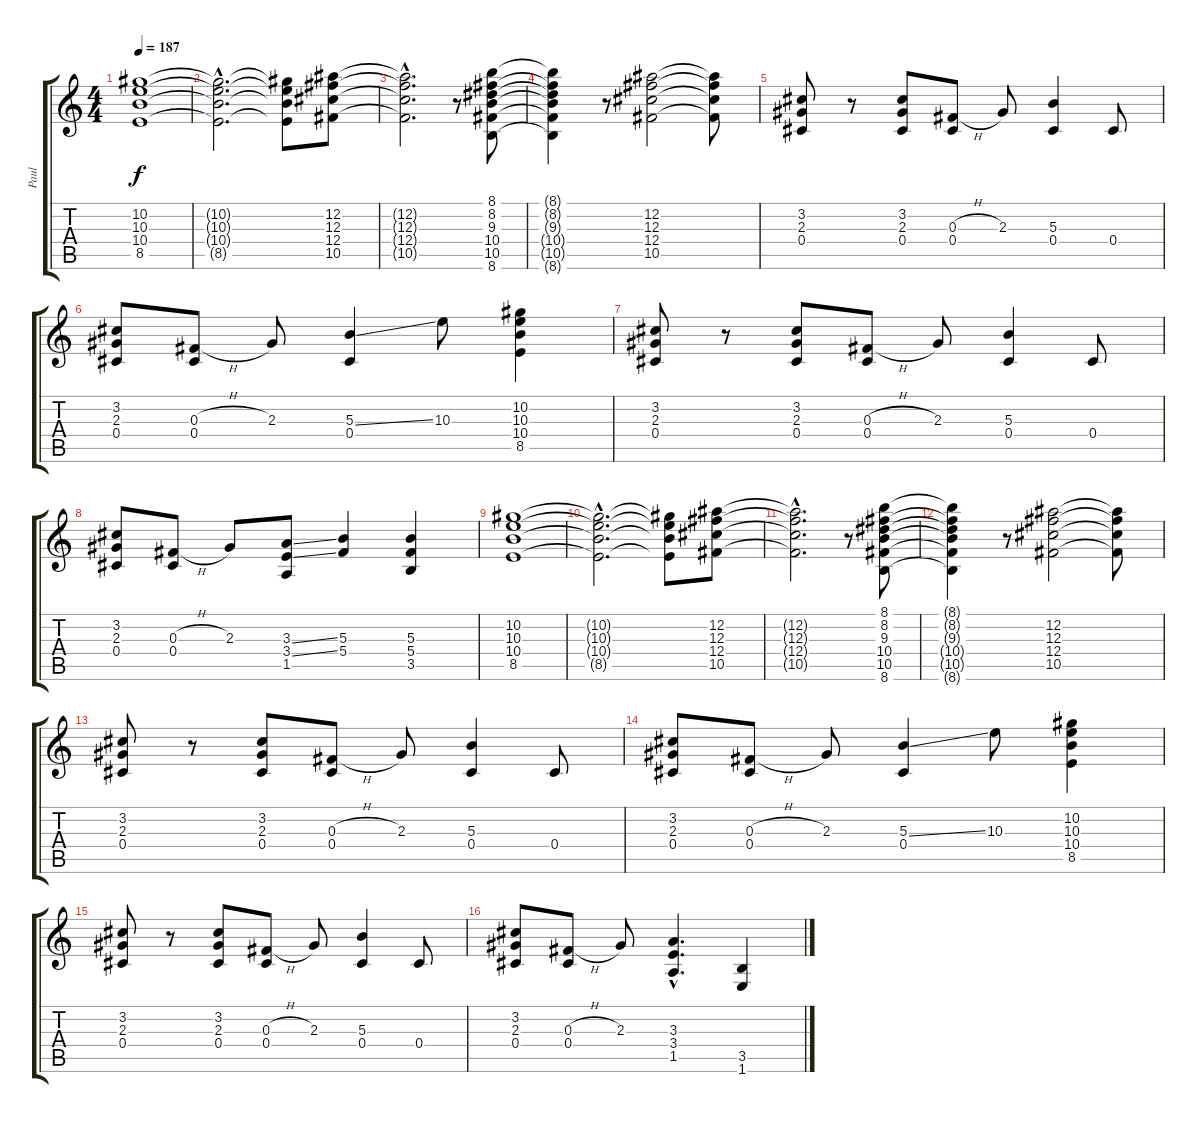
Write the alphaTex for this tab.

\track ("Paul" "Paul") {instrument overdrivenguitar}
\staff {score tabs}
\tuning (Eb4 Bb3 Gb3 Db3 Ab2 Eb2) {hide}
\ts (4 4)
\tempo 187
\clef g2
\ks c
(10.2 10.3 10.4 8.5).1{dy f} |
(10.2{hac t} 10.3{hac t} 10.4{hac t} 8.5{hac t}).2{d} (10.2{t} 10.3{t} 10.4{t} 8.5{t}).8 (12.2 12.3 12.4 10.5).8 |
(12.2{hac t} 12.3{hac t} 12.4{hac t} 10.5{hac t}).2{d} r.8 (8.1 8.2 9.3 10.4 10.5 8.6).8 |
(8.1{t} 8.2{t} 9.3{t} 10.4{t} 10.5{t} 8.6{t}).4 r.8 (12.2 12.3 12.4 10.5).2 (12.2{t} 12.3{t} 12.4{t} 10.5{t}).8 |
(3.2 2.3 0.4).8 r.8 (3.2 2.3 0.4).8 (0.3{h} 0.4).8 2.3.8 (5.3 0.4).4 0.4.8 |
(3.2 2.3 0.4).8 (0.3{h} 0.4).8 2.3.8 (5.3{ss} 0.4).4 10.3.8 (10.2 10.3 10.4 8.5).4 |
(3.2 2.3 0.4).8 r.8 (3.2 2.3 0.4).8 (0.3{h} 0.4).8 2.3.8 (5.3 0.4).4 0.4.8 |
(3.2 2.3 0.4).8 (0.3{h} 0.4).8 2.3.8 (3.3{ss} 3.4{ss} 1.5).8 (5.3 5.4).4 (5.3 5.4 3.5).4 |
(10.2 10.3 10.4 8.5).1 |
(10.2{hac t} 10.3{hac t} 10.4{hac t} 8.5{hac t}).2{d} (10.2{t} 10.3{t} 10.4{t} 8.5{t}).8 (12.2 12.3 12.4 10.5).8 |
(12.2{hac t} 12.3{hac t} 12.4{hac t} 10.5{hac t}).2{d} r.8 (8.1 8.2 9.3 10.4 10.5 8.6).8 |
(8.1{t} 8.2{t} 9.3{t} 10.4{t} 10.5{t} 8.6{t}).4 r.8 (12.2 12.3 12.4 10.5).2 (12.2{t} 12.3{t} 12.4{t} 10.5{t}).8 |
(3.2 2.3 0.4).8 r.8 (3.2 2.3 0.4).8 (0.3{h} 0.4).8 2.3.8 (5.3 0.4).4 0.4.8 |
(3.2 2.3 0.4).8 (0.3{h} 0.4).8 2.3.8 (5.3{ss} 0.4).4 10.3.8 (10.2 10.3 10.4 8.5).4 |
(3.2 2.3 0.4).8 r.8 (3.2 2.3 0.4).8 (0.3{h} 0.4).8 2.3.8 (5.3 0.4).4 0.4.8 |
(3.2 2.3 0.4).8 (0.3{h} 0.4).8 2.3.8 (3.3{hac} 3.4{hac} 1.5{hac}).4{d} (3.5 1.6).4
